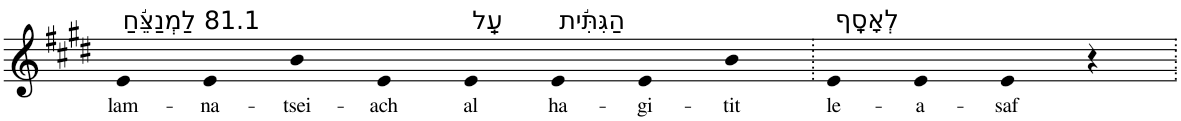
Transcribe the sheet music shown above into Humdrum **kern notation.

**kern	**text
*part1	*part1
*staff1	*staff1
*I"Piano	*
*I'Pno	*
*clefG2	*
*k[f#c#g#d#]	*
*E:	*
=1	=1
!LO:TX:a:t=81.1 לַמְנַצֵּ֬חַ	!
!	!LO:LY:b
4e	lam-
!	!LO:LY:b
4e	-na-
!	!LO:LY:b
4b	-tsei-
!	!LO:LY:b
4e	-ach
!LO:TX:a:t=עַֽל	!
!	!LO:LY:b
4e	al
!LO:TX:a:t=הַגִּתִּ֬ית	!
!	!LO:LY:b
4e	ha-
!	!LO:LY:b
4e	-gi-
!	!LO:LY:b
4b	-tit
=2.	=2.
!LO:TX:a:t=לְאָסָֽף	!
!	!LO:LY:b
4e	le-
!	!LO:LY:b
4e	-a-
!	!LO:LY:b
4e	-saf
4r	.
=.	=.
*-	*-
